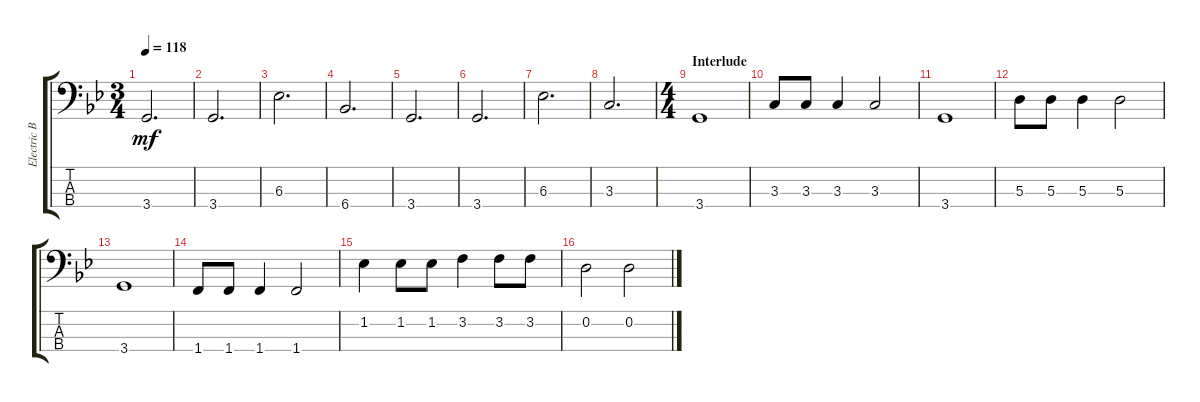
\track ("Electric Bass" "Electric B") {instrument electricbassfinger}
\staff {score tabs}
\tuning (G2 D2 A1 E1) {hide}
\ts (3 4)
\tempo 118
\clef f4
\ks gminor
3.4.2{d dy mf} |
3.4.2{d} |
6.3.2{d} |
6.4.2{d} |
3.4.2{d} |
3.4.2{d} |
6.3.2{d} |
3.3.2{d} |
\ts (4 4)
\section ("" "Interlude")
3.4.1 |
3.3.8 3.3.8 3.3.4 3.3.2 |
3.4.1 |
5.3.8 5.3.8 5.3.4 5.3.2 |
3.4.1 |
1.4.8 1.4.8 1.4.4 1.4.2 |
1.2.4 1.2.8 1.2.8 3.2.4 3.2.8 3.2.8 |
0.2.2 0.2.2
